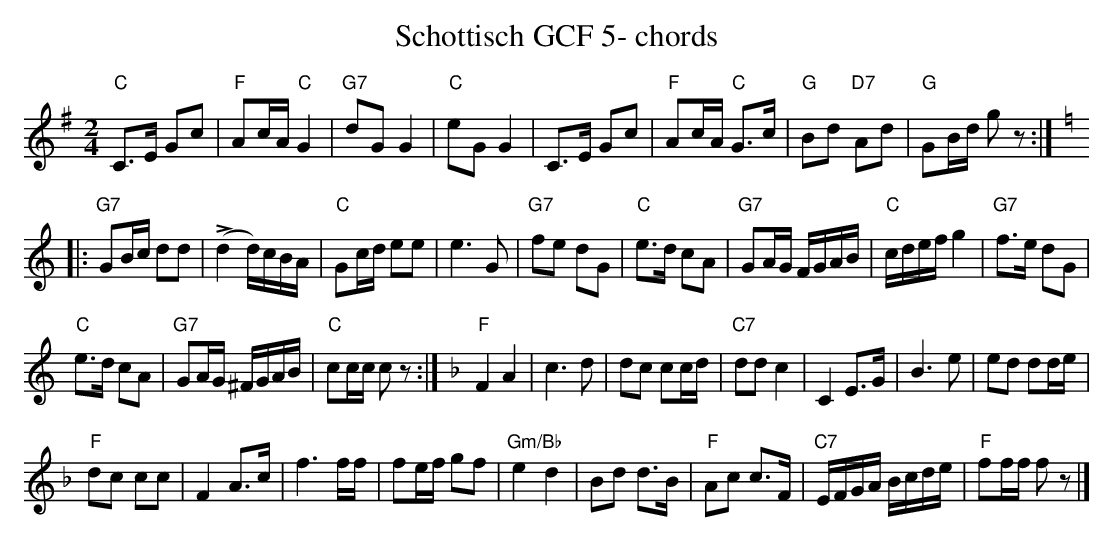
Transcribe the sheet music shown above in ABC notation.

X:1
T:Schottisch GCF 5- chords
M:2/4
L:1/8
K:G %%MIDI gchordon
"C"C>E Gc | "F"Ac/2A/2"C"G2 | "G7"dGG2 | "C"eGG2 | C>E Gc | "F"Ac/2A/2 "C"G>c | "G"Bd "D7"Ad | "G"GB/2d/2 gz :| [K:C]
|: "G7"GB/2c/2 dd | (!>!d2d/2)c/2B/2A/2 | "C"Gc/2d/2 ee | e3G | "G7"fe dG | "C"e>d cA | "G7"GA/2G/2 F/2G/2A/2B/2 | "C"c/2d/2e/2f/2 g2 | "G7"f>e dG |
"C"e>d cA | "G7"GA/2G/2 ^F/2G/2A/2B/2 | "C"cc/2c/2 cz :| [K:F] "F"F2A2 | c3d | dc cc/2d/2 | "C7"ddc2 | C2 E>G | B3e | ed dd/2e/2 |
"F"dc cc | F2 A>c | f3 f/2f/2 | fe/2f/2 gf | "Gm/Bb"e2d2 | Bd d>B | "F"Ac c>F | "C7"E/2F/2G/2A/2 B/2c/2d/2e/2 | "F"ff/2f/2 fz |]
